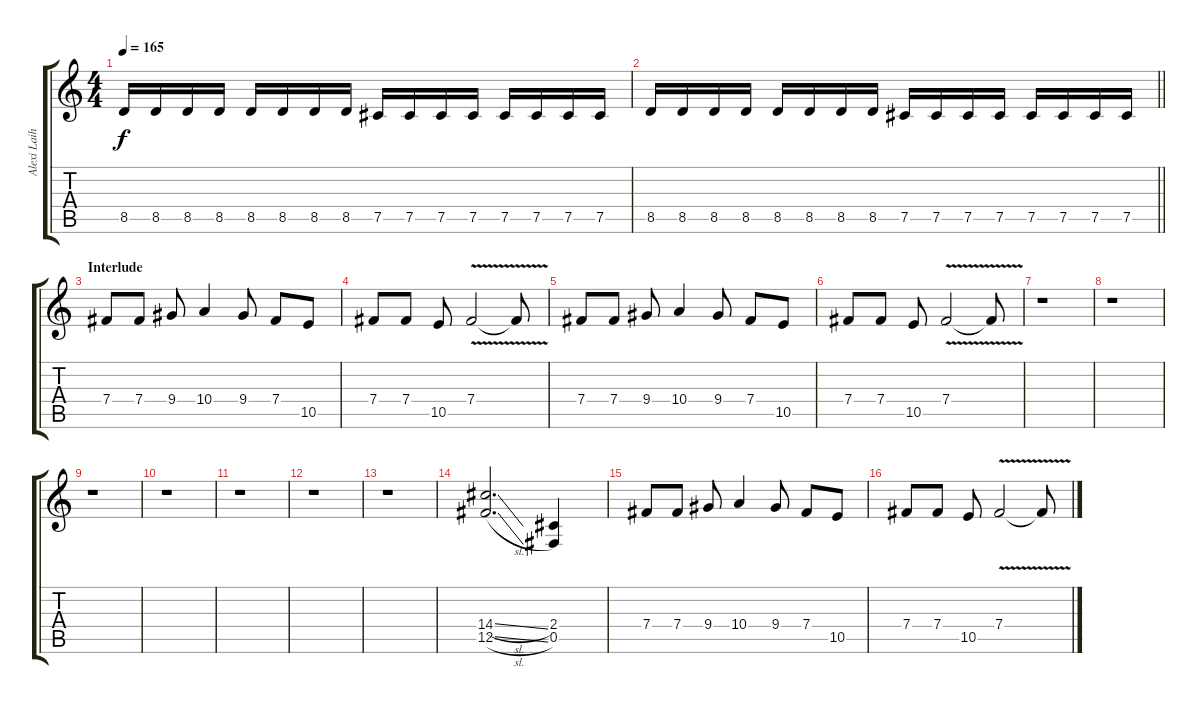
\track ("Alexi Laiho" "Alexi Laih") {instrument distortionguitar}
\staff {score tabs}
\tuning (Db4 Ab3 E3 B2 Gb2 Db2) {hide}
\ts (4 4)
\tempo 165
\clef g2
\ks c
8.5.16{dy f} 8.5.16 8.5.16 8.5.16 8.5.16 8.5.16 8.5.16 8.5.16 7.5.16 7.5.16 7.5.16 7.5.16 7.5.16 7.5.16 7.5.16 7.5.16 |
\barLineRight lightlight
8.5.16 8.5.16 8.5.16 8.5.16 8.5.16 8.5.16 8.5.16 8.5.16 7.5.16 7.5.16 7.5.16 7.5.16 7.5.16 7.5.16 7.5.16 7.5.16 |
\section ("" "Interlude")
7.4.8 7.4.8 9.4.8 10.4.4 9.4.8 7.4.8 10.5.8 |
7.4.8 7.4.8 10.5.8 7.4{v}.2 7.4{t}.8 |
7.4.8 7.4.8 9.4.8 10.4.4 9.4.8 7.4.8 10.5.8 |
7.4.8 7.4.8 10.5.8 7.4{v}.2 7.4{t}.8 |
r.1 |
r.1 |
r.1 |
r.1 |
r.1 |
r.1 |
r.1 |
(14.4{sl} 12.5{sl}).2{d} (2.4 0.5).4 |
7.4.8 7.4.8 9.4.8 10.4.4 9.4.8 7.4.8 10.5.8 |
7.4.8 7.4.8 10.5.8 7.4{v}.2 7.4{t}.8
